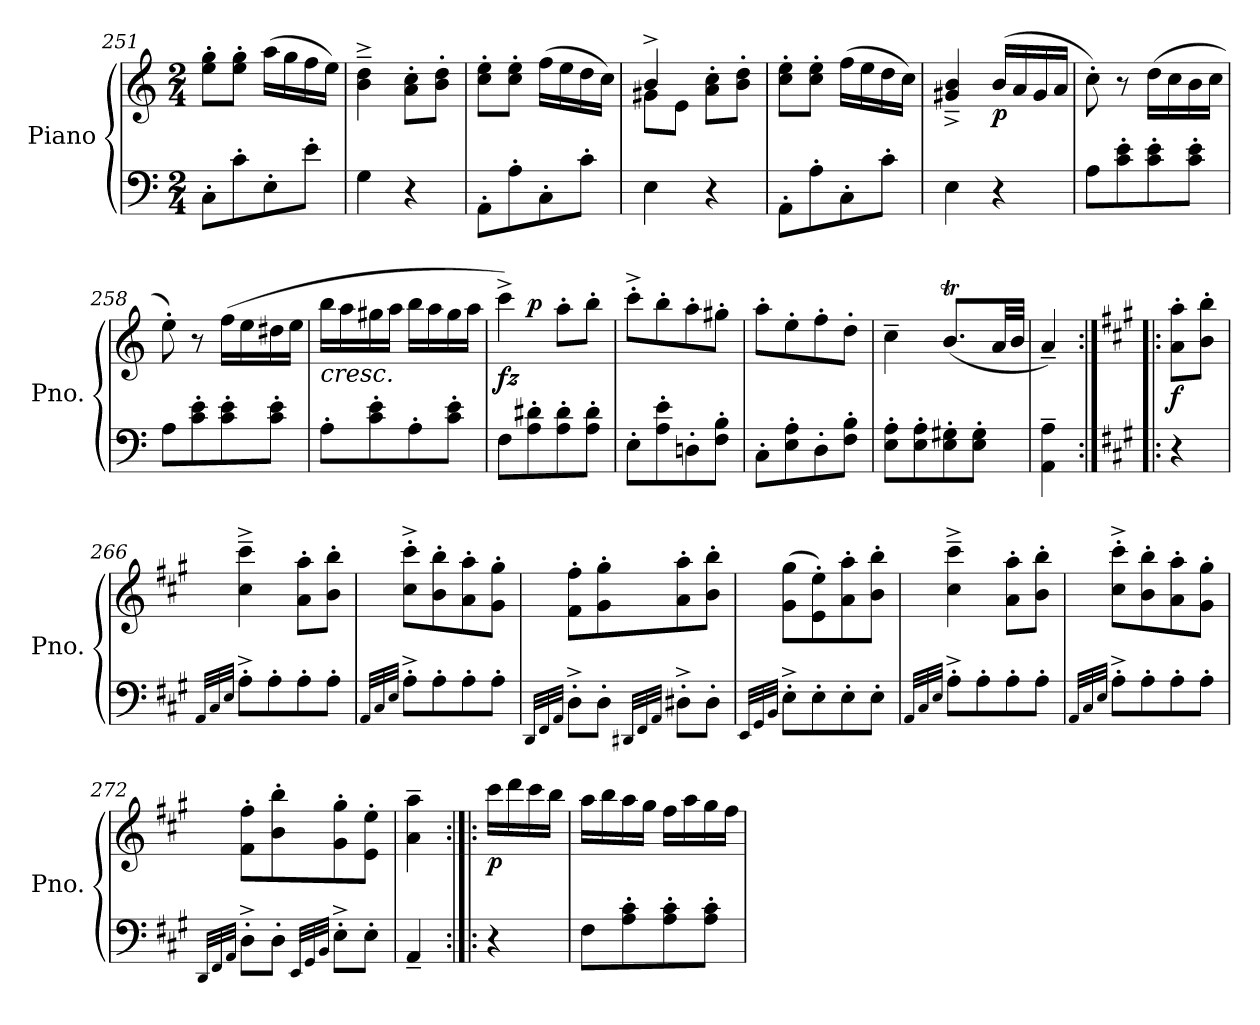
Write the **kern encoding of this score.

**kern	**kern	**dynam
*part1	*part1	*part1
*staff2	*staff1	*staff1/2
*I"Piano	*	*
*I'Pno.	*	*
*clefF4	*clefG2	*
*k[]	*k[]	*
*M2/4	*M2/4	*
=251	=251	=251
8C'\L	8ee\' 8gg\'L	.
8c'\	8ee\' 8gg\'J	.
8E'\	(16aa\LL	.
.	16gg\	.
8e'\J	16ff\	.
.	16ee\JJ)	.
=252	=252	=252
4G\	4b\~^ 4dd\~^	.
4r	8a\' 8cc\'L	.
.	8b\' 8dd\'J	.
=253	=253	=253
8AA'\L	8cc\' 8ee\'L	.
8A'\	8cc\' 8ee\'J	.
8C'\	(16ff\LL	.
.	16ee\	.
8c'\J	16dd\	.
.	16cc\JJ)	.
=254	=254	=254
*	*^	*
4E\	4b^/	8g#X\L	.
.	.	8e\J	.
4r	8a\'> 8cc\'>L	4ryy	.
.	8b\'> 8dd\'>J	.	.
*	*v	*v	*
=255	=255	=255
8AA'\L	8cc\' 8ee\'L	.
8A'\	8cc\' 8ee\'J	.
8C'\	(16ff\LL	.
.	16ee\	.
8c'\J	16dd\	.
.	16cc\JJ)	.
=256	=256	=256
4E\	4g#X/~^ 4b/~^	.
!	!	!LO:DY:b
4r	(16b/LL	p
.	16a/	.
.	16g#/	.
.	16a/JJ	.
=257	=257	=257
8A\L	8cc'\)	.
8c\' 8e\'	8r	.
8c\' 8e\'	(16dd\LL	.
.	16cc\	.
8c\' 8e\'J	16b\	.
.	16cc\JJ	.
=258	=258	=258
8A\L	8ee'\)	.
8c\' 8e\'	8r	.
8c\' 8e\'	(16ff\LL	.
.	16ee\	.
8c\' 8e\'J	16dd#X\	.
.	16ee\JJ	.
=259	=259	=259
!	!LO:TX:b:i:t=cresc.	!
8A'\L	16bb\LL	.
.	16aa\	.
8c\' 8e\'	16gg#X\	.
.	16aa\JJ	.
8A'\	16bb\LL	.
.	16aa\	.
8c\' 8e\'J	16gg#\	.
.	16aa\JJ	.
=260	=260	=260
!	!	!LO:DY:b
*	*^	*
8F\L	4ccc^\)	8ryy	fz
!	!	!	!LO:DY:a
8A\' 8d#X\'	.	4.ryy	p
8A\' 8d#\'	8aa'\L	.	.
8A\' 8d#\'J	8bb'\J	.	.
*	*v	*v	*
=261	=261	=261
8E'\L	8ccc'^\L	.
8A\' 8e\'	8bb'\	.
8Dn'\	8aa'\	.
8F\' 8B\'J	8gg#X'\J	.
=262	=262	=262
8C'\L	8aa'\L	.
8E\' 8A\'	8ee'\	.
8D'\	8ff'\	.
8F\' 8B\'J	8dd'\J	.
=263	=263	=263
8E\' 8A\'L	4cc~\	.
8E\' 8A\'	.	.
8E\' 8G#X\'	(8.bt/L	.
8E\' 8G#\'J	.	.
.	32a/LL	.
.	32b/JJJ	.
=264	=264	=264
4AA\~ 4A\~	4a~/)	.
=265:|!|:	=265:|!|:	=265:|!|:
*k[f#c#g#]	*k[f#c#g#]	*
!	!	!LO:DY:b
4r	8a\' 8aa\'L	f
.	8b\' 8bb\'J	.
=266	=266	=266
32qAA/LLL	.	.
32qC#/	.	.
32qE/JJJ	.	.
8A'^\L	4cc#\~^ 4ccc#\~^	.
8A'\	.	.
8A'\	8a\' 8aa\'L	.
8A'\J	8b\' 8bb\'J	.
=267	=267	=267
32qAA/LLL	.	.
32qC#/	.	.
32qE/JJJ	.	.
8A'^\L	8cc#\'^ 8ccc#\'^L	.
8A'\	8b\' 8bb\'	.
8A'\	8a\' 8aa\'	.
8A'\J	8g#\' 8gg#\'J	.
=268	=268	=268
32qDD/LLL	.	.
32qFF#/	.	.
32qAA/JJJ	.	.
8D'^\L	8f#\' 8ff#\'L	.
8D'\J	8g#\' 8gg#\'	.
32qDD#X/LLL	.	.
32qFF#/	.	.
32qAA/JJJ	.	.
8D#X'^\L	8a\' 8aa\'	.
8D#'\J	8b\' 8bb\'J	.
=269	=269	=269
32qEE/LLL	.	.
32qGG#/	.	.
32qBB/JJJ	.	.
8E'^\L	(8g#\ 8gg#\L	.
8E'\	8e\' 8ee\')	.
8E'\	8a\' 8aa\'	.
8E'\J	8b\' 8bb\'J	.
=270	=270	=270
32qAA/LLL	.	.
32qC#/	.	.
32qE/JJJ	.	.
8A'^\L	4cc#\~^ 4ccc#\~^	.
8A'\	.	.
8A'\	8a\' 8aa\'L	.
8A'\J	8b\' 8bb\'J	.
=271	=271	=271
32qAA/LLL	.	.
32qC#/	.	.
32qE/JJJ	.	.
8A'^\L	8cc#\'^ 8ccc#\'^L	.
8A'\	8b\' 8bb\'	.
8A'\	8a\' 8aa\'	.
8A'\J	8g#\' 8gg#\'J	.
=272	=272	=272
32qDD/LLL	.	.
32qFF#/	.	.
32qAA/JJJ	.	.
8D'^\L	8f#\' 8ff#\'L	.
8D'\J	8b\' 8bb\'	.
32qEE/LLL	.	.
32qGG#/	.	.
32qBB/JJJ	.	.
8E'^\L	8g#\' 8gg#\'	.
8E'\J	8e\' 8ee\'J	.
=273	=273	=273
4AA~/	4a\~ 4aa\~	.
=274:|!|:	=274:|!|:	=274:|!|:
!	!	!LO:DY:b
4r	16ccc#\LL	p
.	16ddd\	.
.	16ccc#\	.
.	16bb\JJ	.
=275	=275	=275
8F#\L	16aa\LL	.
.	16bb\	.
8A\' 8c#\'	16aa\	.
.	16gg#\JJ	.
8A\' 8c#\'	16ff#\LL	.
.	16aa\	.
8A\' 8c#\'J	16gg#\	.
.	16ff#\JJ	.
=	=	=
*-	*-	*-
